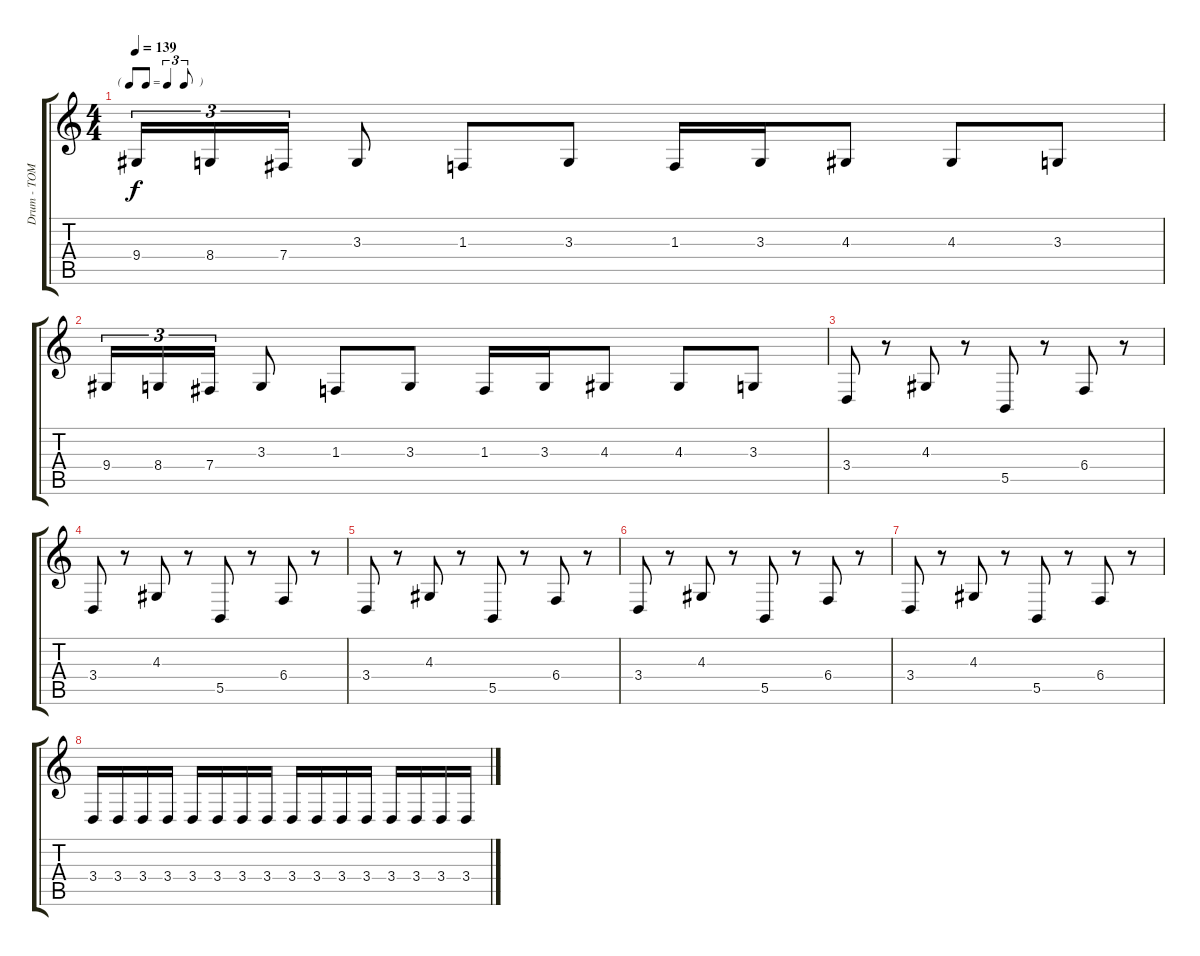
\track ("Drum - TOM" "Drum - TOM") {instrument melodictom}
\staff {score tabs}
\tuning (Db4 Ab3 E3 B2 Gb2 B1) {hide}
\ts (4 4)
\tf triplet8th
\tempo 139
\clef g2
\ks c
9.4.16{tu (3 2) dy f} 8.4.16{tu (3 2)} 7.4.16{tu (3 2)} 3.3.8 1.3.8 3.3.8 1.3.16 3.3.16 4.3.8 4.3.8 3.3.8 |
9.4.16{tu (3 2)} 8.4.16{tu (3 2)} 7.4.16{tu (3 2)} 3.3.8 1.3.8 3.3.8 1.3.16 3.3.16 4.3.8 4.3.8 3.3.8 |
3.4.8 r.8 4.3.8 r.8 5.5.8 r.8 6.4.8 r.8 |
3.4.8 r.8 4.3.8 r.8 5.5.8 r.8 6.4.8 r.8 |
3.4.8 r.8 4.3.8 r.8 5.5.8 r.8 6.4.8 r.8 |
3.4.8 r.8 4.3.8 r.8 5.5.8 r.8 6.4.8 r.8 |
3.4.8 r.8 4.3.8 r.8 5.5.8 r.8 6.4.8 r.8 |
3.4.16 3.4.16 3.4.16 3.4.16 3.4.16 3.4.16 3.4.16 3.4.16 3.4.16 3.4.16 3.4.16 3.4.16 3.4.16 3.4.16 3.4.16 3.4.16
